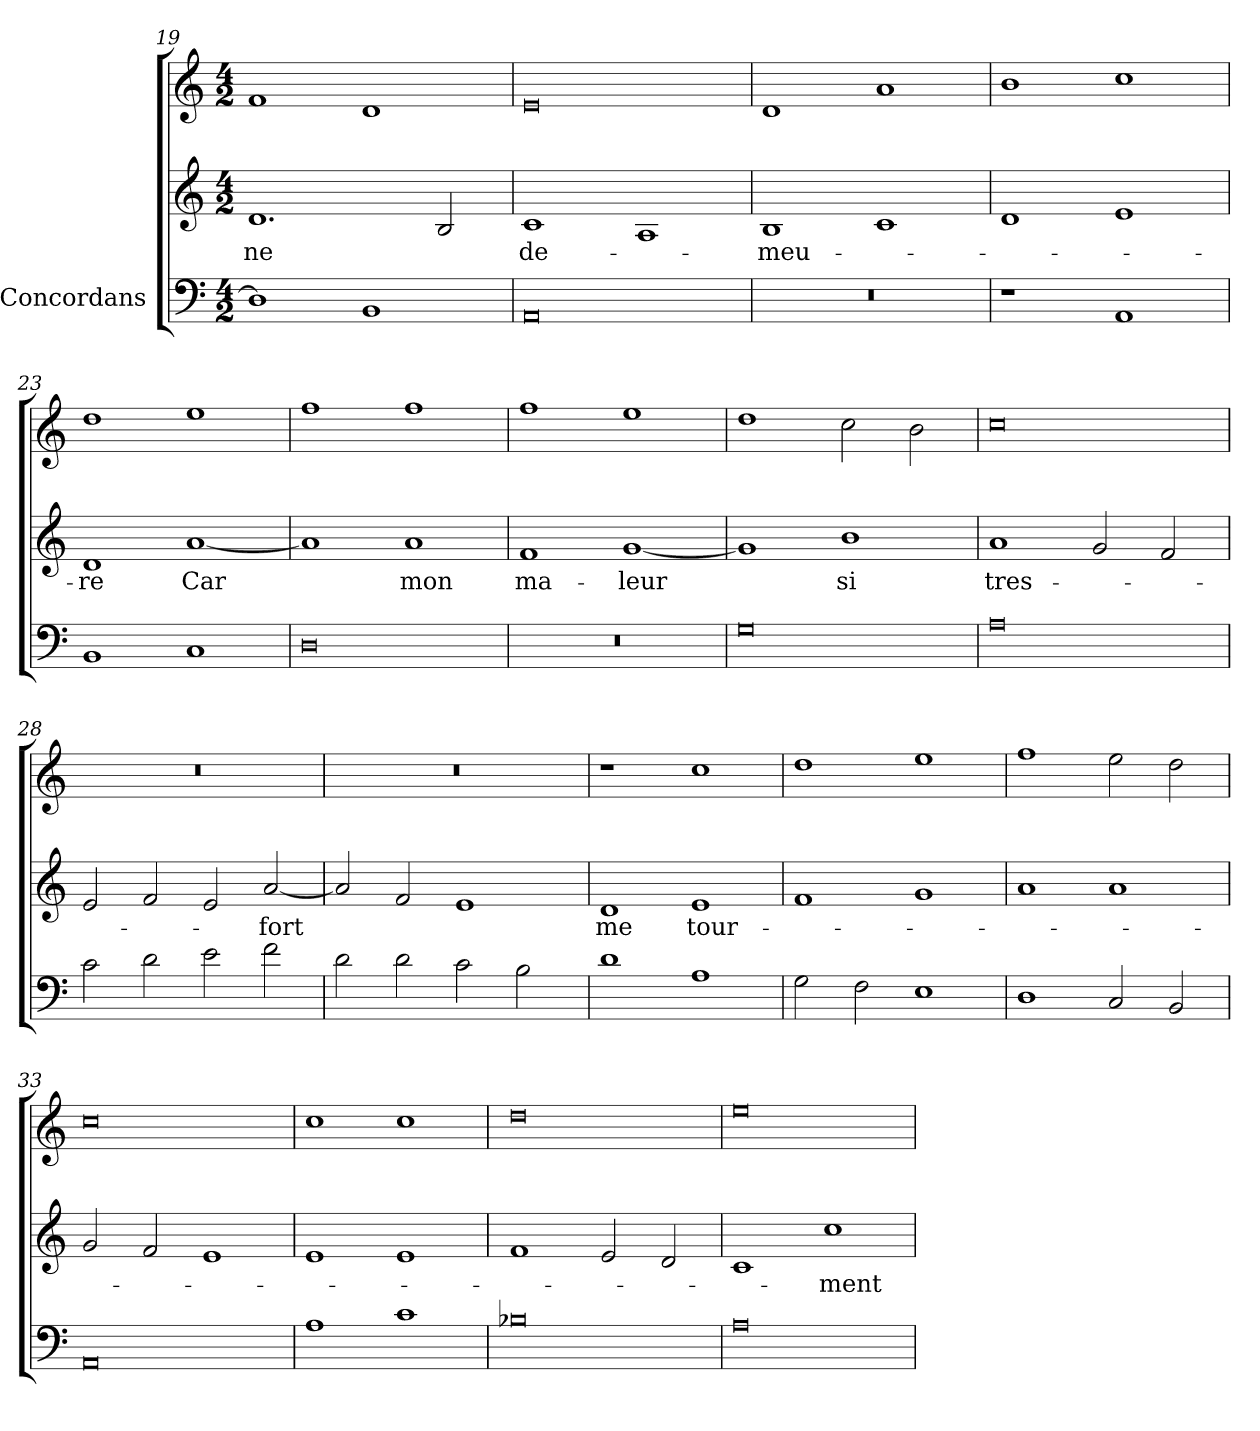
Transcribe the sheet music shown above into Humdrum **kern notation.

**kern	**kern	**text	**kern
*part3	*part2	*part2	*part1
*staff3	*staff2	*staff2	*staff1
*I"Concordans	*	*	*
*clefF4	*clefG2	*	*clefG2
*M4/2	*M4/2	*	*M4/2
=19	=19	=19	=19
1D]	1.d	-ne	1f
1BB	.	.	1d
.	2B	.	.
=20	=20	=20	=20
0AA	1c	de-	0e
.	1A	.	.
=21	=21	=21	=21
0r	1B	-meu-	1d
.	1c	.	1a
=22	=22	=22	=22
1r	1d	.	1b
1AA	1e	.	1cc
=23	=23	=23	=23
1BB	1d	-re	1dd
1C	[1a	-Car	1ee
=24	=24	=24	=24
0D	1a]	.	1ff
.	1a	-mon	1ff
=25	=25	=25	=25
0r	1f	ma-	1ff
.	[1g	-leur	1ee
=26	=26	=26	=26
0G	1g]	.	1dd
.	1b	-si	2cc
.	.	.	2b
=27	=27	=27	=27
0A	1a	tres-	0cc
.	2g	.	.
.	2f	.	.
=28	=28	=28	=28
2c	2e	.	0r
2d	2f	.	.
2e	2e	.	.
2f	[2a	-fort	.
=29	=29	=29	=29
2d	2a]	.	0r
2d	2f	.	.
2c	1e	.	.
2B	.	.	.
=30	=30	=30	=30
1d	1d	-me	1r
1A	1e	tour-	1cc
=31	=31	=31	=31
2G	1f	.	1dd
2F	.	.	.
1E	1g	.	1ee
=32	=32	=32	=32
1D	1a	.	1ff
2C	1a	.	2ee
2BB	.	.	2dd
=33	=33	=33	=33
0AA	2g	.	0cc
.	2f	.	.
.	1e	.	.
=34	=34	=34	=34
1A	1e	.	1cc
1c	1e	.	1cc
=35	=35	=35	=35
0B-X	1f	.	0dd
.	2e	.	.
.	2d	.	.
=36	=36	=36	=36
0A	1c	.	0ee
.	1cc	-ment-	.
=	=	=	=
*-	*-	*-	*-
